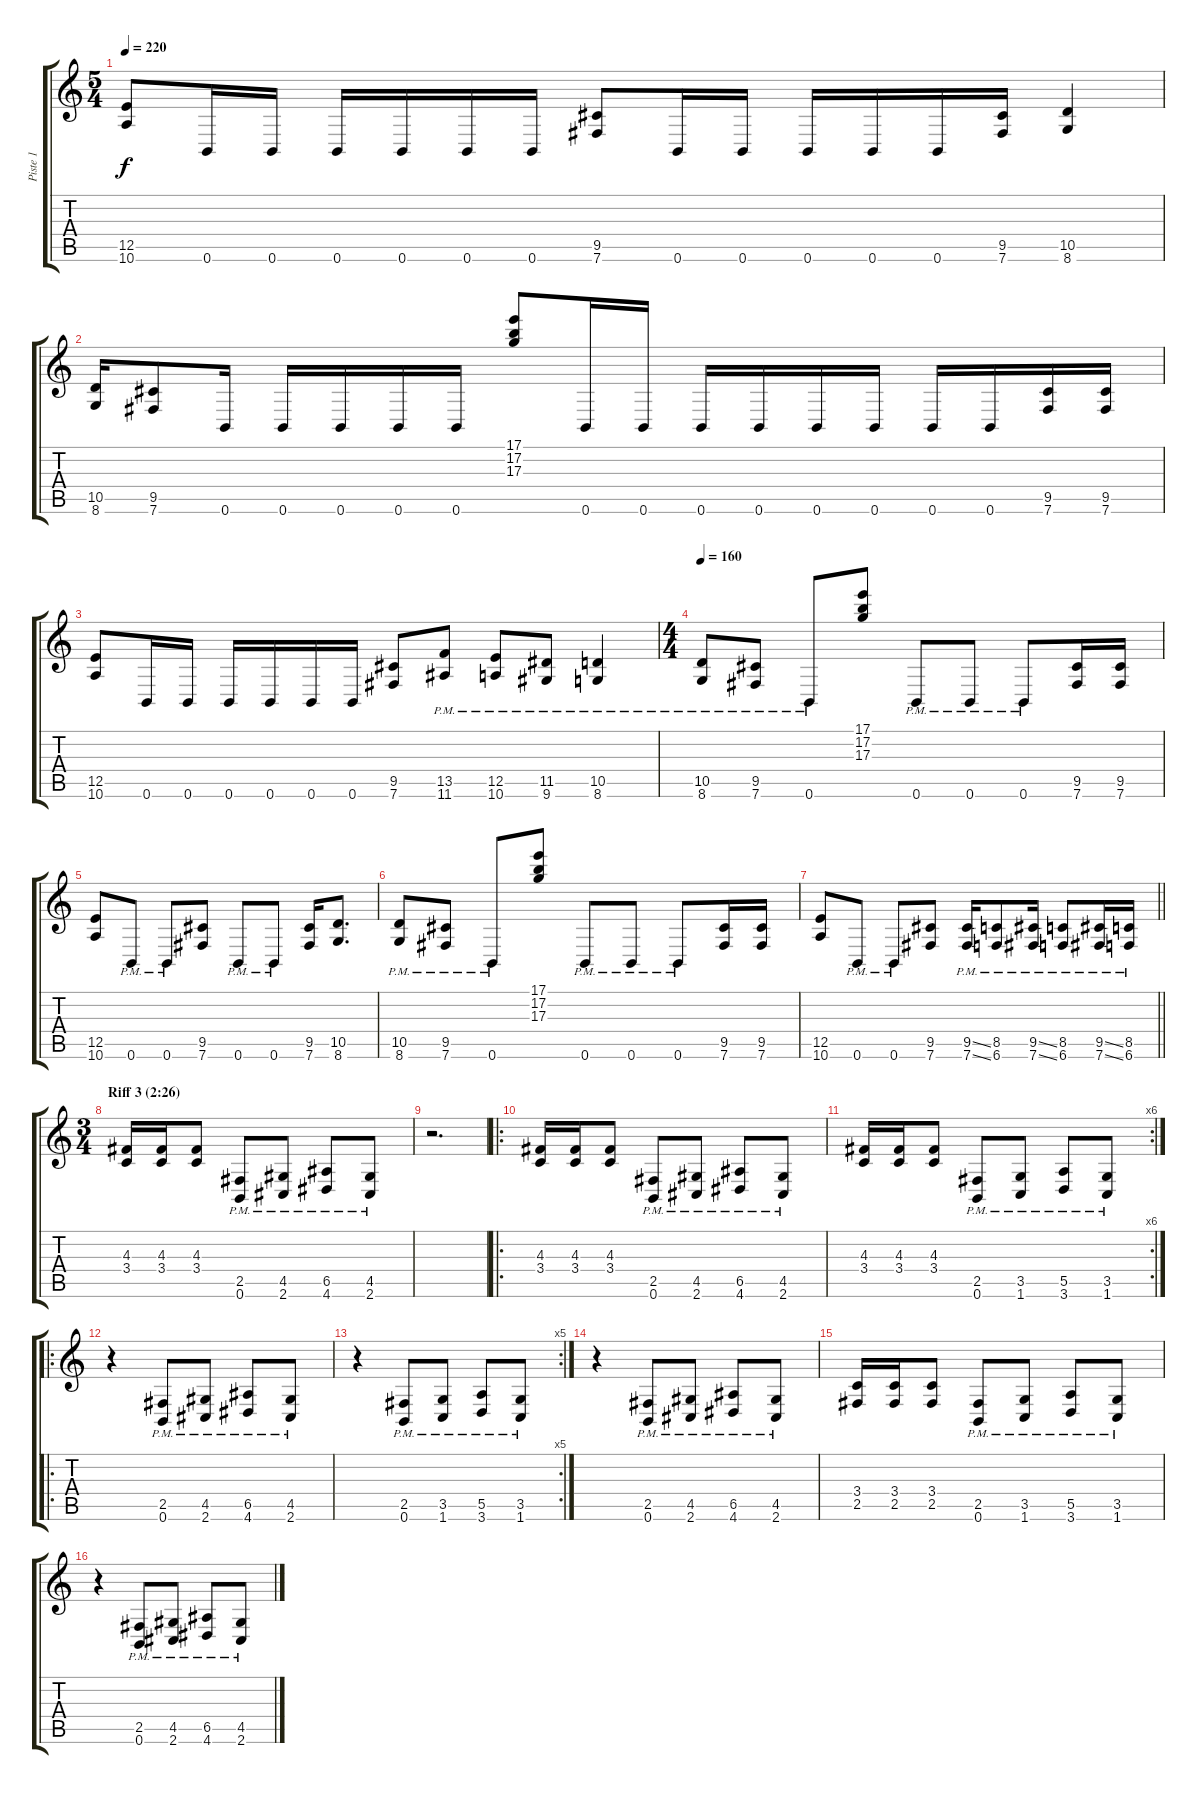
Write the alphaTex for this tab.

\track ("Piste 1" "Piste 1") {instrument distortionguitar}
\staff {score tabs}
\tuning (B3 Gb3 D3 A2 E2 B1) {hide}
\ts (5 4)
\tempo 220
\clef g2
\ks c
(12.5 10.6).8{dy f} 0.6.16 0.6.16 0.6.16 0.6.16 0.6.16 0.6.16 (9.5 7.6).8 0.6.16 0.6.16 0.6.16 0.6.16 0.6.16 (9.5 7.6).16 (10.5 8.6).4 |
(10.5 8.6).16 (9.5 7.6).8 0.6.16 0.6.16 0.6.16 0.6.16 0.6.16 (17.1 17.2 17.3).8 0.6.16 0.6.16 0.6.16 0.6.16 0.6.16 0.6.16 0.6.16 0.6.16 (9.5 7.6).16 (9.5 7.6).16 |
(12.5 10.6).8 0.6.16 0.6.16 0.6.16 0.6.16 0.6.16 0.6.16 (9.5 7.6).8 (13.5{pm} 11.6{pm}).8 (12.5{pm} 10.6{pm}).8 (11.5{pm} 9.6{pm}).8 (10.5{pm} 8.6{pm}).4 |
\ts (4 4)
\tempo 160
(10.5{pm} 8.6{pm}).8 (9.5{pm} 7.6{pm}).8 0.6{pm}.8 (17.1 17.2 17.3).8 0.6{pm}.8 0.6{pm}.8 0.6{pm}.8 (9.5 7.6).16 (9.5 7.6).16 |
(12.5 10.6).8 0.6{pm}.8 0.6{pm}.8 (9.5 7.6).8 0.6{pm}.8 0.6{pm}.8 (9.5 7.6).16 (10.5 8.6).8{d} |
(10.5{pm} 8.6{pm}).8 (9.5{pm} 7.6{pm}).8 0.6{pm}.8 (17.1 17.2 17.3).8 0.6{pm}.8 0.6{pm}.8 0.6{pm}.8 (9.5 7.6).16 (9.5 7.6).16 |
\barLineRight lightlight
(12.5 10.6).8 0.6{pm}.8 0.6{pm}.8 (9.5 7.6).8 (9.5{ss pm} 7.6{ss pm}).16 (8.5{pm} 6.6{pm}).8 (9.5{ss pm} 7.6{ss pm}).16 (8.5{pm} 6.6{pm}).8 (9.5{ss pm} 7.6{ss pm}).16 (8.5{pm} 6.6{pm}).16 |
\ts (3 4)
\section ("" "Riff 3 (2:26)")
(4.3 3.4).16 (4.3 3.4).16 (4.3 3.4).8 (2.5{pm} 0.6{pm}).8 (4.5{pm} 2.6{pm}).8 (6.5{pm} 4.6{pm}).8 (4.5{pm} 2.6{pm}).8 |
r.2{d} |
\ro
(4.3 3.4).16 (4.3 3.4).16 (4.3 3.4).8 (2.5{pm} 0.6{pm}).8 (4.5{pm} 2.6{pm}).8 (6.5{pm} 4.6{pm}).8 (4.5{pm} 2.6{pm}).8 |
\rc 6
(4.3 3.4).16 (4.3 3.4).16 (4.3 3.4).8 (2.5{pm} 0.6{pm}).8 (3.5{pm} 1.6{pm}).8 (5.5{pm} 3.6{pm}).8 (3.5{pm} 1.6{pm}).8 |
\ro
r.4 (2.5{pm} 0.6{pm}).8 (4.5{pm} 2.6{pm}).8 (6.5{pm} 4.6{pm}).8 (4.5{pm} 2.6{pm}).8 |
\rc 5
r.4 (2.5{pm} 0.6{pm}).8 (3.5{pm} 1.6{pm}).8 (5.5{pm} 3.6{pm}).8 (3.5{pm} 1.6{pm}).8 |
r.4 (2.5{pm} 0.6{pm}).8 (4.5{pm} 2.6{pm}).8 (6.5{pm} 4.6{pm}).8 (4.5{pm} 2.6{pm}).8 |
(3.4 2.5).16 (3.4 2.5).16 (3.4 2.5).8 (2.5{pm} 0.6{pm}).8 (3.5{pm} 1.6{pm}).8 (5.5{pm} 3.6{pm}).8 (3.5{pm} 1.6{pm}).8 |
r.4 (2.5{pm} 0.6{pm}).8 (4.5{pm} 2.6{pm}).8 (6.5{pm} 4.6{pm}).8 (4.5{pm} 2.6{pm}).8
